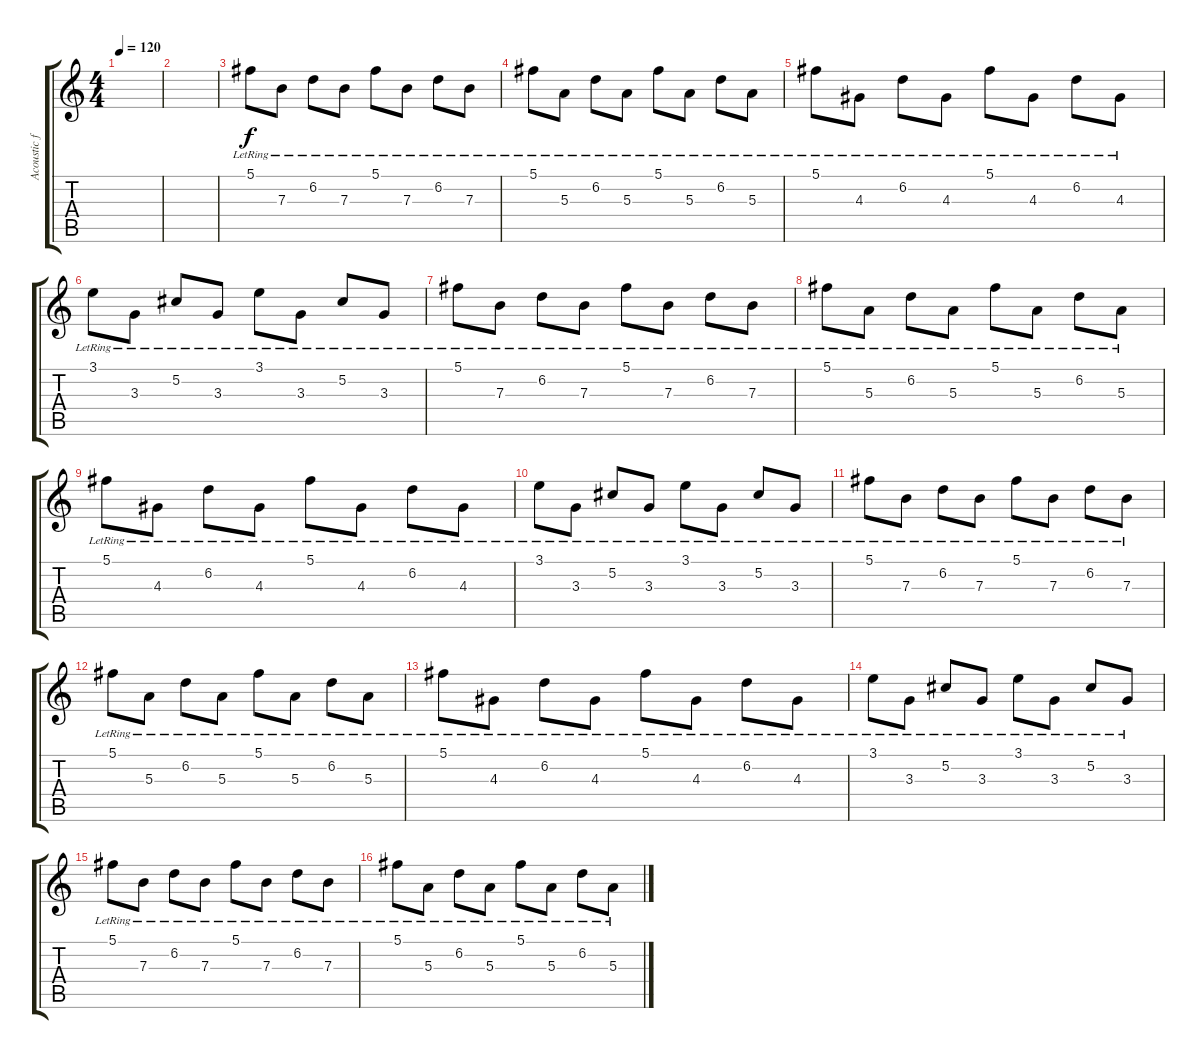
\track ("Acoustic fill" "Acoustic f") {instrument acousticguitarsteel}
\staff {score tabs}
\tuning (Db4 Ab3 E3 B2 Gb2 B1) {hide}
\ts (4 4)
\tempo 120
\clef g2
\ks c
|
|
5.1{lr}.8 7.3{lr}.8 6.2{lr}.8 7.3{lr}.8 5.1{lr}.8 7.3{lr}.8 6.2{lr}.8 7.3{lr}.8 |
5.1{lr}.8 5.3{lr}.8 6.2{lr}.8 5.3{lr}.8 5.1{lr}.8 5.3{lr}.8 6.2{lr}.8 5.3{lr}.8 |
5.1{lr}.8 4.3{lr}.8 6.2{lr}.8 4.3{lr}.8 5.1{lr}.8 4.3{lr}.8 6.2{lr}.8 4.3{lr}.8 |
3.1{lr}.8 3.3{lr}.8 5.2{lr}.8 3.3{lr}.8 3.1{lr}.8 3.3{lr}.8 5.2{lr}.8 3.3{lr}.8 |
5.1{lr}.8 7.3{lr}.8 6.2{lr}.8 7.3{lr}.8 5.1{lr}.8 7.3{lr}.8 6.2{lr}.8 7.3{lr}.8 |
5.1{lr}.8 5.3{lr}.8 6.2{lr}.8 5.3{lr}.8 5.1{lr}.8 5.3{lr}.8 6.2{lr}.8 5.3{lr}.8 |
5.1{lr}.8 4.3{lr}.8 6.2{lr}.8 4.3{lr}.8 5.1{lr}.8 4.3{lr}.8 6.2{lr}.8 4.3{lr}.8 |
3.1{lr}.8 3.3{lr}.8 5.2{lr}.8 3.3{lr}.8 3.1{lr}.8 3.3{lr}.8 5.2{lr}.8 3.3{lr}.8 |
5.1{lr}.8 7.3{lr}.8 6.2{lr}.8 7.3{lr}.8 5.1{lr}.8 7.3{lr}.8 6.2{lr}.8 7.3{lr}.8 |
5.1{lr}.8 5.3{lr}.8 6.2{lr}.8 5.3{lr}.8 5.1{lr}.8 5.3{lr}.8 6.2{lr}.8 5.3{lr}.8 |
5.1{lr}.8 4.3{lr}.8 6.2{lr}.8 4.3{lr}.8 5.1{lr}.8 4.3{lr}.8 6.2{lr}.8 4.3{lr}.8 |
3.1{lr}.8 3.3{lr}.8 5.2{lr}.8 3.3{lr}.8 3.1{lr}.8 3.3{lr}.8 5.2{lr}.8 3.3{lr}.8 |
5.1{lr}.8 7.3{lr}.8 6.2{lr}.8 7.3{lr}.8 5.1{lr}.8 7.3{lr}.8 6.2{lr}.8 7.3{lr}.8 |
5.1{lr}.8 5.3{lr}.8 6.2{lr}.8 5.3{lr}.8 5.1{lr}.8 5.3{lr}.8 6.2{lr}.8 5.3{lr}.8
